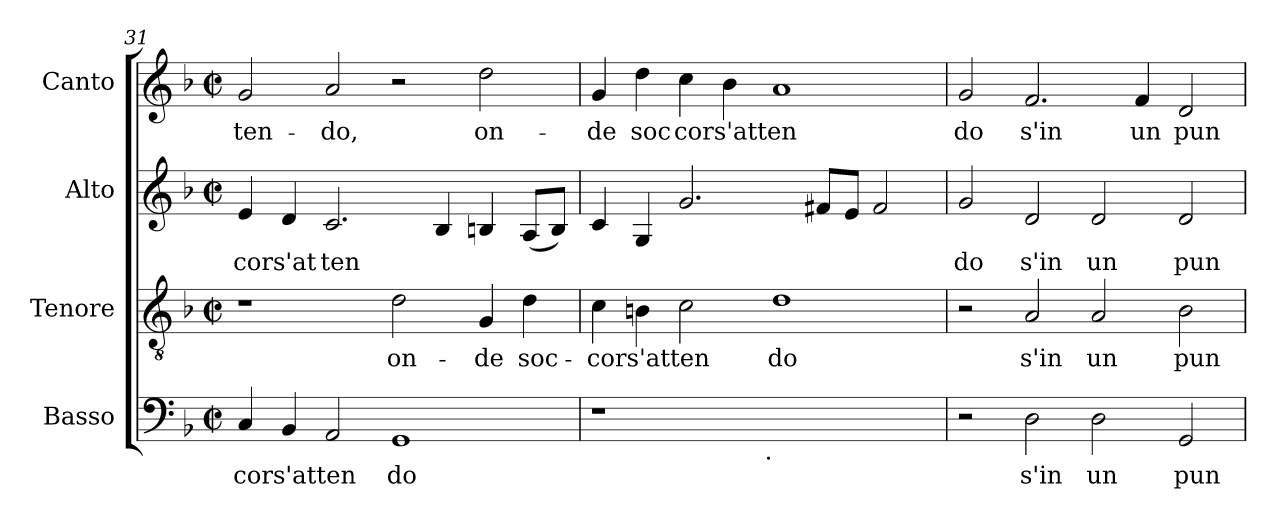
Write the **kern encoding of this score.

**kern	**text	**kern	**text	**kern	**text	**kern	**text
*part4	*part4	*part3	*part3	*part2	*part2	*part1	*part1
*staff4	*staff4	*staff3	*staff3	*staff2	*staff2	*staff1	*staff1
*I"Basso	*	*I"Tenore	*	*I"Alto	*	*I"Canto	*
*clefF4	*	*clefGv2	*	*clefG2	*	*clefG2	*
*k[b-]	*	*k[b-]	*	*k[b-]	*	*k[b-]	*
*F:	*	*F:	*	*F:	*	*F:	*
*M2/2	*	*M2/2	*	*M2/2	*	*M2/2	*
*met(c|)	*	*met(c|)	*	*met(c|)	*	*met(c|)	*
=31	=31	=31	=31	=31	=31	=31	=31
!	!LO:LY:b:cj	!	!	!	!LO:LY:b:cj	!	!LO:LY:b:cj
4C/	-cors'atten-	1r	.	4e/	-cors'at-	2g/	-ten-
!	!LO:LY:b:cj	!	!	!	!LO:LY:b:cj	!	!
4BB-/	--	.	.	4d/	--	.	.
!	!LO:LY:b:cj	!	!	!	!LO:LY:b:cj	!	!LO:LY:b:cj
2AA/	--	.	.	2.c/	-ten-	2a/	-do,
!	!LO:LY:b:cj	!	!LO:LY:b:cj	!	!	!	!
1GG	-do	2d\	on-	.	.	2r	.
!	!	!	!	!	!LO:LY:b:cj	!	!
.	.	.	.	4B-/	--	.	.
!	!	!	!LO:LY:b:cj	!	!LO:LY:b:cj	!	!LO:LY:b:cj
.	.	4G/	-de	4Bn/	--	2dd\	on-
!	!	!	!LO:LY:b:cj	!	!LO:LY:b:cj	!	!
.	.	4d\	soc-	(>8A/L	--	.	.
!	!	!	!	!	!LO:LY:b:cj	!	!
.	.	.	.	8B/J)	--	.	.
=32	=32	=32	=32	=32	=32	=32	=32
!	!	!	!LO:LY:b:cj	!	!LO:LY:b:cj	!	!LO:LY:b:cj
*^	*	*	*	*	*	*	*
1r	2ryy	.	4c\	-cors'atten-	4c/	--	4g/	-de
!	!	!	!	!LO:LY:b:cj	!	!LO:LY:b:cj	!	!LO:LY:b:cj
.	.	.	4Bn\	--	4G/	--	4dd\	soc
!	!	!	!	!LO:LY:b:cj	!	!LO:LY:b:cj	!	!LO:LY:b:cj
.	4ryy	.	2c\	--	2.g/	--	4cc\	cors'atten-
!	!	!	!	!	!	!	!	!LO:LY:b:cj
.	8...ryy	.	.	.	.	.	4b-\	--
!	!LO:TX:b:t=.	!	!	!	!	!	!	!
.	1ryy	.	.	.	.	.	.	.
!	!	!	!	!LO:LY:b:cj	!	!	!	!LO:LY:b:cj
1ryy	.	.	1d	-do	.	.	1a	--
!	!	!	!	!	!	!LO:LY:b:cj	!	!
.	.	.	.	.	8f#/L	--	.	.
!	!	!	!	!	!	!LO:LY:b:cj	!	!
.	.	.	.	.	8e/J	--	.	.
!	!	!	!	!	!	!LO:LY:b:cj	!	!
.	.	.	.	.	2f#/	--	.	.
.	64ryy	.	.	.	.	.	.	.
=33	=33	=33	=33	=33	=33	=33	=33	=33
!	!	!	!	!	!	!LO:LY:b:cj	!	!LO:LY:b:cj
*v	*v	*	*	*	*	*	*	*
2r	.	2r	.	2g/	-do	2g/	-do
!	!LO:LY:b:cj	!	!LO:LY:b:cj	!	!LO:LY:b:cj	!	!LO:LY:b:cj
2D\	s'in	2A/	s'in	2d/	s'in	2.f/	s'in
!	!LO:LY:b:cj	!	!LO:LY:b:cj	!	!LO:LY:b:cj	!	!
2D\	un	2A/	un	2d/	un	.	.
!	!	!	!	!	!	!	!LO:LY:b:cj
.	.	.	.	.	.	4f/	un
!	!LO:LY:b:cj	!	!LO:LY:b:cj	!	!LO:LY:b:cj	!	!LO:LY:b:cj
2GG/	pun-	2B-\	pun-	2d/	pun-	2d/	pun-
=	=	=	=	=	=	=	=
*-	*-	*-	*-	*-	*-	*-	*-
